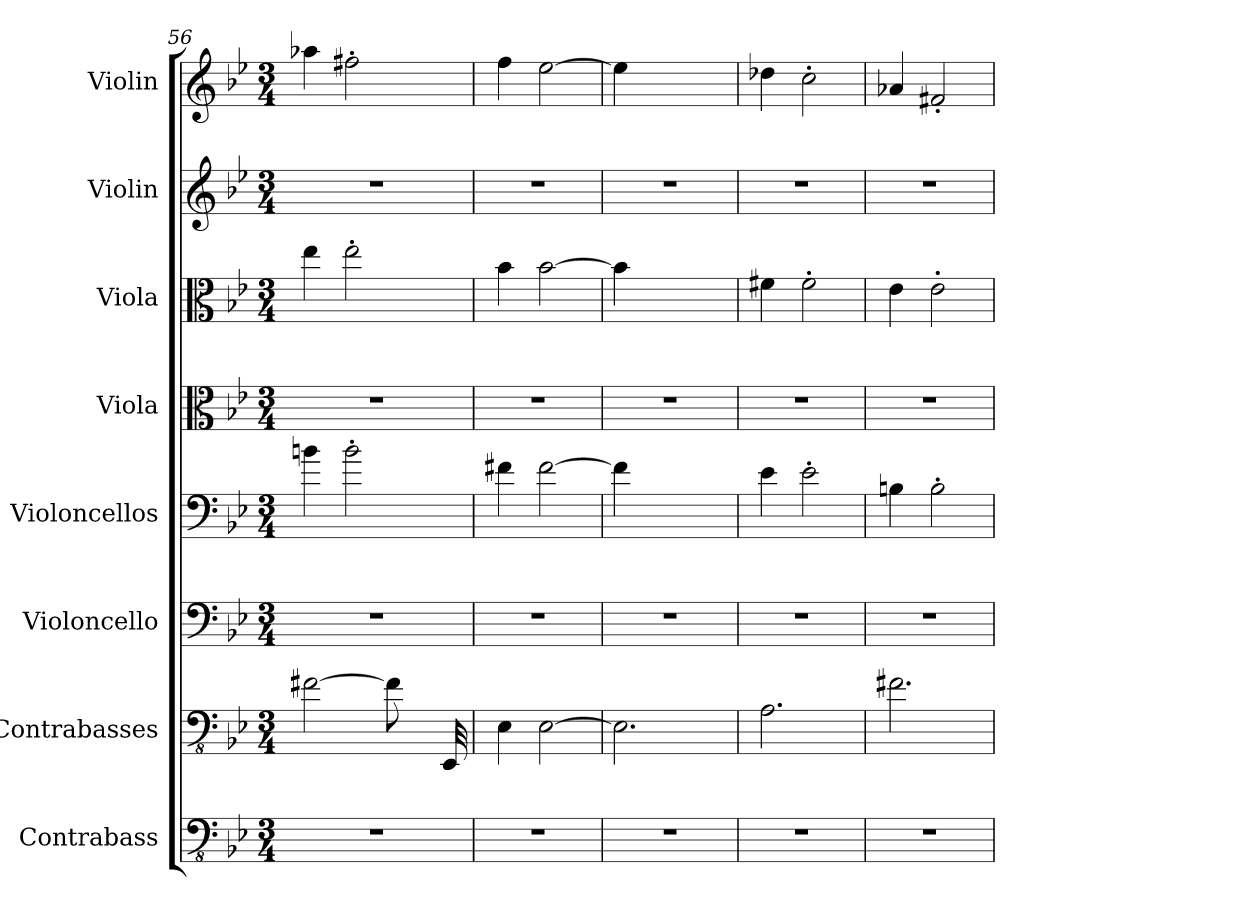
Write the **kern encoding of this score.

**kern	**kern	**kern	**kern	**kern	**kern	**kern	**kern
*part8	*part7	*part6	*part5	*part4	*part3	*part2	*part1
*staff8	*staff7	*staff6	*staff5	*staff4	*staff3	*staff2	*staff1
*I"Contrabass	*I"Contrabasses	*I"Violoncello	*I"Violoncellos	*I"Viola	*I"Viola	*I"Violin	*I"Violin
*I'Cb.	*I'Cbs.	*I'Vc.	*I'Vcs.	*I'Vla.	*I'Vla.	*I'Vln.	*I'Vln.
*clefFv4	*clefFv4	*clefF4	*clefF4	*clefC3	*clefC3	*clefG2	*clefG2
*ITrd7c12	*	*	*	*	*	*	*
*k[b-e-]	*k[b-e-]	*k[b-e-]	*k[b-e-]	*k[b-e-]	*k[b-e-]	*k[b-e-]	*k[b-e-]
*M3/4	*M3/4	*M3/4	*M3/4	*M3/4	*M3/4	*M3/4	*M3/4
=56	=56	=56	=56	=56	=56	=56	=56
2.r	[2F#X\	2.r	4bn\	2.r	4ee-\	2.r	4aa-X\
.	.	.	2b'\	.	2ee-'\	.	2ff#X'\
.	8F#\]	.	.	.	.	.	.
.	16ryy	.	.	.	.	.	.
.	32ryy	.	.	.	.	.	.
.	32EEE-/	.	.	.	.	.	.
=57	=57	=57	=57	=57	=57	=57	=57
2.r	4EE-\	2.r	4f#X\	2.r	4b-\	2.r	4ff\
.	[2EE-\	.	[2f#\	.	[2b-\	.	[2ee-\
=58	=58	=58	=58	=58	=58	=58	=58
2.r	2.EE-\]	2.r	4f#\]	2.r	4b-\]	2.r	4ee-\]
.	.	.	4ryy	.	4ryy	.	4ryy
.	.	.	4ryy	.	4ryy	.	4ryy
=59	=59	=59	=59	=59	=59	=59	=59
2.r	2.AA\	2.r	4e-\	2.r	4f#X\	2.r	4dd-X\
.	.	.	2e-'\	.	2f#'\	.	2cc'\
!!LO:PB:g=z
=60	=60	=60	=60	=60	=60	=60	=60
2.r	2.F#X\	2.r	4Bn\	2.r	4e-\	2.r	4a-X/
.	.	.	2B'\	.	2e-'\	.	2f#X'/
=	=	=	=	=	=	=	=
*-	*-	*-	*-	*-	*-	*-	*-
